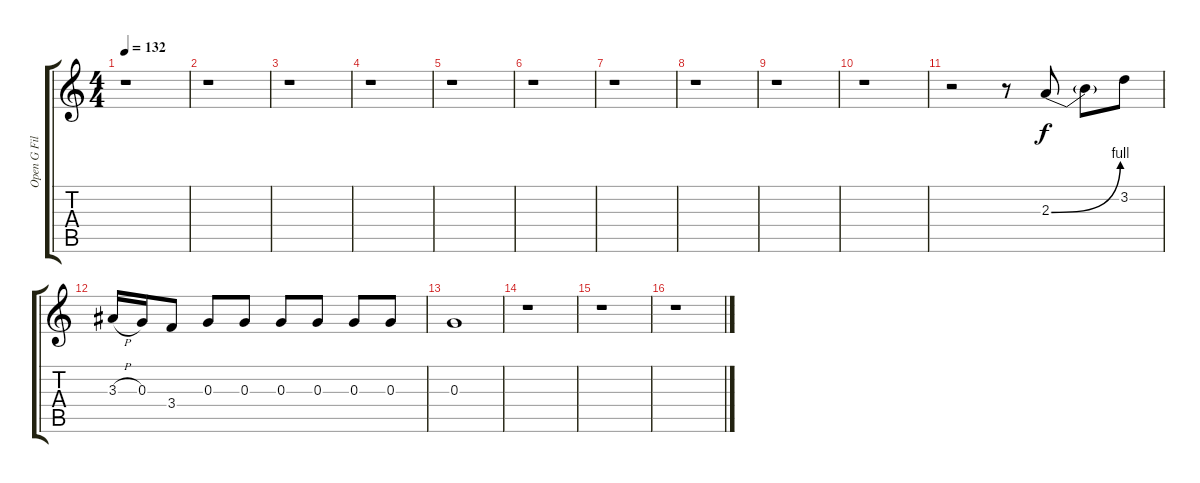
\track ("Open G Fills" "Open G Fil") {instrument overdrivenguitar}
\staff {score tabs}
\tuning (D4 B3 G3 D3 G2 D2) {hide}
\ts (4 4)
\tempo 132
\clef g2
\ks c
r.1{dy f} |
r.1 |
r.1 |
r.1 |
r.1 |
r.1 |
r.1 |
r.1 |
r.1 |
r.1 |
r.2 r.8 2.3{be (bend 0 0 60 4)}.8 2.3{t}.8 3.2.8 |
3.3{h}.16 0.3.16 3.4.8 0.3.8 0.3.8 0.3.8 0.3.8 0.3.8 0.3.8 |
0.3.1 |
r.1 |
r.1 |
r.1
